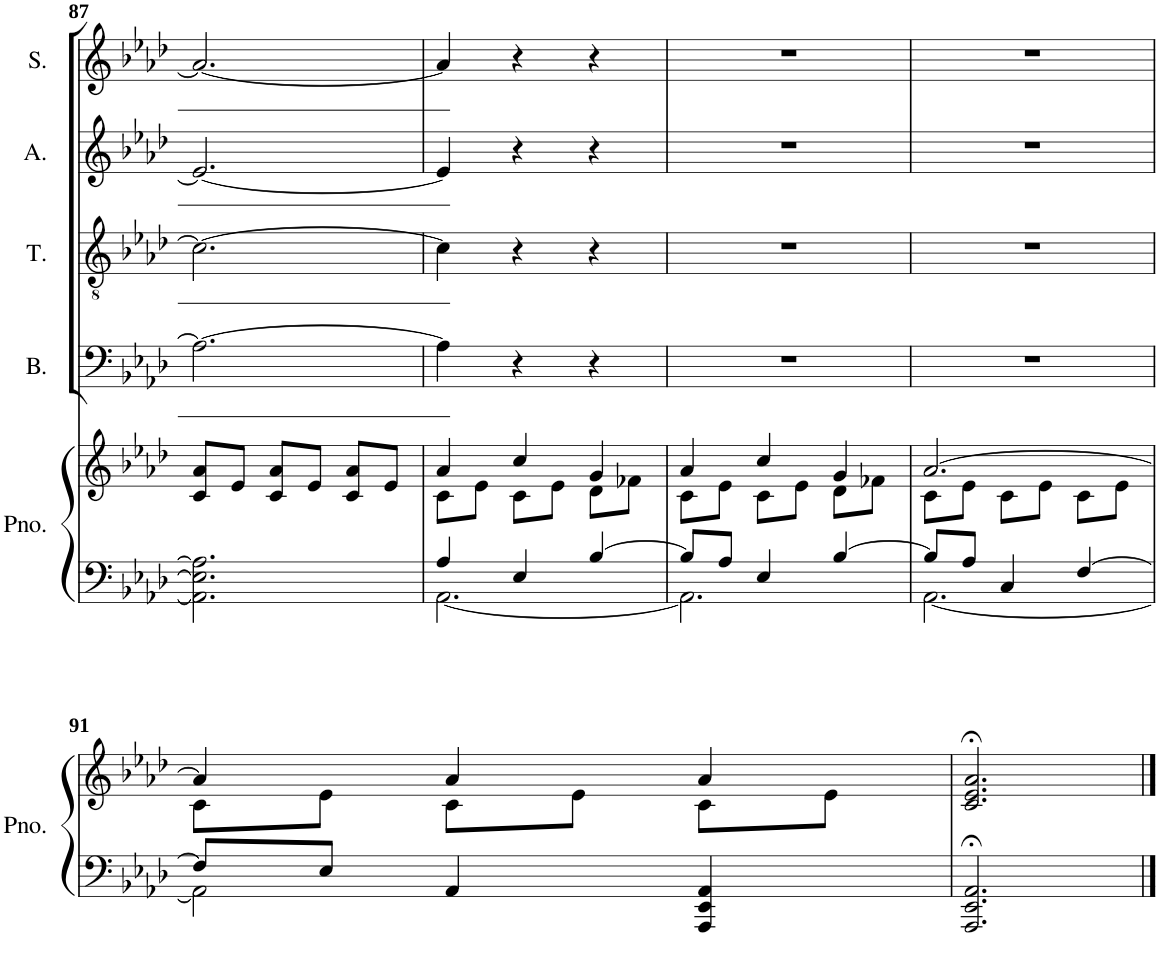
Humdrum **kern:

**kern	**kern	**kern	**kern	**kern	**kern
*part5	*part5	*part4	*part3	*part2	*part1
*staff6	*staff5	*staff4	*staff3	*staff2	*staff1
*I"Piano	*	*I"Bass	*I"Tenor	*I"Alto	*I"Soprano
*I'Pno.	*	*I'B.	*I'T.	*I'A.	*I'S.
!!LO:PB:g=z
*clefF4	*clefG2	*clefF4	*clefGv2	*clefG2	*clefG2
*	*	*	*Trd7c12	*	*
*k[b-e-a-d-]	*k[b-e-a-d-]	*k[b-e-a-d-]	*k[b-e-a-d-]	*k[b-e-a-d-]	*k[b-e-a-d-]
*A-:	*A-:	*A-:	*A-:	*A-:	*A-:
*M3/4	*M3/4	*M3/4	*M3/4	*M3/4	*M3/4
=87	=87	=87	=87	=87	=87
2.AA-\] 2.E-\] 2.A-\]	8c/ 8a-/L	2.A-\_	2.c\_	2.e-/_	2.a-/_
.	8e-/J	.	.	.	.
.	8c/ 8a-/L	.	.	.	.
.	8e-/J	.	.	.	.
.	8c/ 8a-/L	.	.	.	.
.	8e-/J	.	.	.	.
=88	=88	=88	=88	=88	=88
*^	*^	*	*	*	*
4A-/	[<2.AA-\	4a-/	8c\L	4A-\]	4c\]	4e-/]	4a-/]
.	.	.	8e-\J	.	.	.	.
4E-/	.	4cc/	8c\L	4r	4r	4r	4r
.	.	.	8e-\J	.	.	.	.
[>4B-/	.	4g/	8d-\L	4r	4r	4r	4r
.	.	.	8f-X\J	.	.	.	.
=89	=89	=89	=89	=89	=89	=89	=89
8B-/L]	2.AA-\]	4a-/	8c\L	2.r	2.r	2.r	2.r
8A-/J	.	.	8e-\J	.	.	.	.
4E-/	.	4cc/	8c\L	.	.	.	.
.	.	.	8e-\J	.	.	.	.
[>4B-/	.	4g/	8d-\L	.	.	.	.
.	.	.	8f-X\J	.	.	.	.
=90	=90	=90	=90	=90	=90	=90	=90
8B-/L]	[<2.AA-\	[>2.a-/	8c\L	2.r	2.r	2.r	2.r
8A-/J	.	.	8e-\J	.	.	.	.
4C/	.	.	8c\L	.	.	.	.
.	.	.	8e-\J	.	.	.	.
[>4F/	.	.	8c\L	.	.	.	.
.	.	.	8e-\J	.	.	.	.
!!LO:LB:g=z
=91	=91	=91	=91	=91	=91	=91	=91
8F/L]	2AA-\]	4a-/]	8c\L	2.r	2.r	2.r	2.r
8E-/J	.	.	8e-\J	.	.	.	.
4AA-/	.	4a-/	8c\L	.	.	.	.
.	.	.	8e-\J	.	.	.	.
4AAA-/ 4EE-/ 4AA-/	4ryy	4a-/	8c\L	.	.	.	.
.	.	.	8e-\J	.	.	.	.
*v	*v	*	*	*	*	*	*
*	*v	*v	*	*	*	*
=92	=92	=92	=92	=92	=92
2.AAA-/;< 2.EE-/;< 2.AA-/;<	2.c/;< 2.e-/;< 2.a-/;<	2.r	2.r	2.r	2.r
==	==	==	==	==	==
*-	*-	*-	*-	*-	*-
